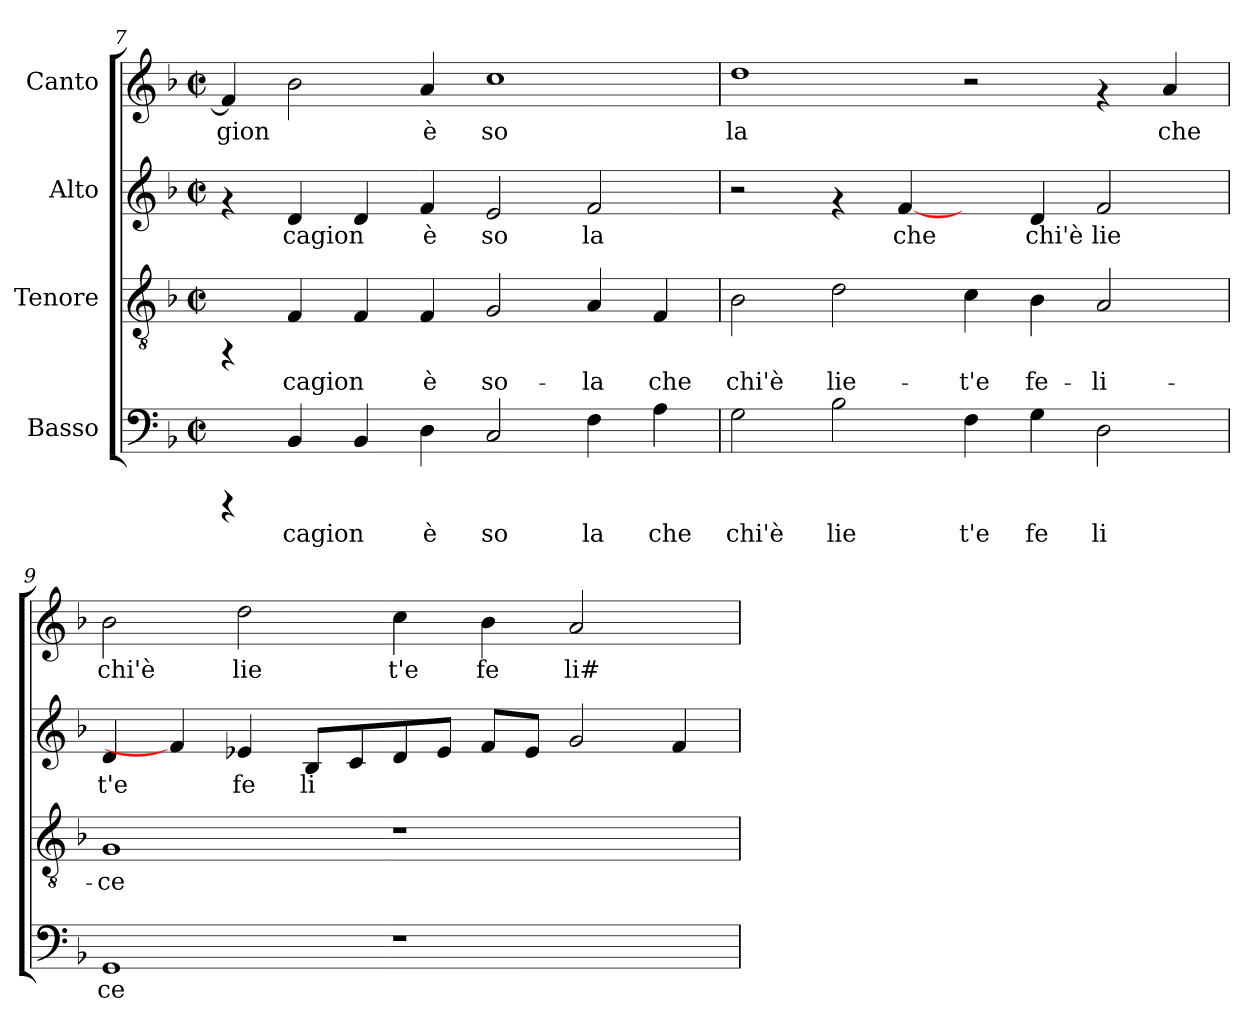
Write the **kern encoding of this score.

**kern	**text	**kern	**text	**kern	**text	**kern	**text
*part4	*part4	*part3	*part3	*part2	*part2	*part1	*part1
*staff4	*staff4	*staff3	*staff3	*staff2	*staff2	*staff1	*staff1
*I"Basso	*	*I"Tenore	*	*I"Alto	*	*I"Canto	*
*clefF4	*	*clefGv2	*	*clefG2	*	*clefG2	*
*k[b-]	*	*k[b-]	*	*k[b-]	*	*k[b-]	*
*F:	*	*F:	*	*F:	*	*F:	*
*M2/2	*	*M2/2	*	*M2/2	*	*M2/2	*
*met(c|)	*	*met(c|)	*	*met(c|)	*	*met(c|)	*
=7	=7	=7	=7	=7	=7	=7	=7
!	!	!	!	!	!	!	!LO:LY:b:cj
4rCCC	.	4rFF	.	4rf	.	4f/]	gion
!	!LO:LY:b	!	!LO:LY:b	!	!LO:LY:b:cj	!	!LO:LY:b:cj
4BB-/	cagion	4F/	cagion	4d/	cagion	2b-\	.
!	!LO:LY:b	!	!LO:LY:b	!	!LO:LY:b:cj	!	!
4BB-/	.	4F/	.	4d/	.	.	.
!	!LO:LY:b	!	!LO:LY:b	!	!LO:LY:b:cj	!	!LO:LY:b:cj
4D\	è	4F/	è	4f/	è	4a/	è
!	!LO:LY:b	!	!LO:LY:b	!	!LO:LY:b:cj	!	!LO:LY:b:cj
2C/	so	2G/	so-	2e/	so	1cc	so
!	!LO:LY:b	!	!LO:LY:b	!	!LO:LY:b:cj	!	!
4F\	la	4A/	-la	2f/	la	.	.
!	!LO:LY:b	!	!LO:LY:b	!	!	!	!
4A\	che	4F/	che	.	.	.	.
=8	=8	=8	=8	=8	=8	=8	=8
!	!LO:LY:b	!	!LO:LY:b	!	!	!	!LO:LY:b:cj
2G\	chi'è	2B-\	chi'è	2r	.	1dd	la
!	!LO:LY:b	!	!LO:LY:b	!	!	!	!
2B-\	lie	2d\	lie-	4rf	.	.	.
!	!	!	!	!	!LO:LY:b:cj	!	!
.	.	.	.	[4f/	che	.	.
!	!LO:LY:b	!	!LO:LY:b	!	!	!	!
4F\	t'e	4c\	-t'e	4ryy	.	2r	.
!	!LO:LY:b	!	!LO:LY:b	!	!LO:LY:b:cj	!	!
4G\	fe	4B-\	fe-	4d/	chi'è	.	.
!	!LO:LY:b	!	!LO:LY:b	!	!LO:LY:b:cj	!	!
2D\	li	2A/	-li-	2f/	lie	4rf	.
!	!	!	!	!	!	!	!LO:LY:b:cj
.	.	.	.	.	.	4a/	che
=9	=9	=9	=9	=9	=9	=9	=9
!	!LO:LY:b	!	!LO:LY:b	!	!LO:LY:b:cj	!	!LO:LY:b:cj
1GG	ce	1G	-ce	4d/	t'e	2b-\	chi'è
.	.	.	.	4f/]	.	.	.
!	!	!	!	!	!LO:LY:b:cj	!	!LO:LY:b:cj
.	.	.	.	4e-/	fe	2dd\	lie
!	!	!	!	!	!LO:LY:b:cj	!	!
.	.	.	.	8B-/L	li	.	.
!	!	!	!	!	!LO:LY:b:cj	!	!
.	.	.	.	8c/	.	.	.
!	!	!	!	!	!LO:LY:b:cj	!	!LO:LY:b:cj
1r	.	1r	.	8d/	.	4cc\	t'e
!	!	!	!	!	!LO:LY:b:cj	!	!
.	.	.	.	8e-/J	.	.	.
!	!	!	!	!	!LO:LY:b:cj	!	!LO:LY:b:cj
.	.	.	.	8f/L	.	4b-\	fe
!	!	!	!	!	!LO:LY:b:cj	!	!
.	.	.	.	8e-/J	.	.	.
!	!	!	!	!	!LO:LY:b:cj	!	!LO:LY:b:cj
.	.	.	.	2g/	.	2a/	li#
!	!	!	!	!	!LO:LY:b:cj	!	!
4ryy	.	4ryy	.	4f/	.	4ryy	.
=	=	=	=	=	=	=	=
*-	*-	*-	*-	*-	*-	*-	*-
